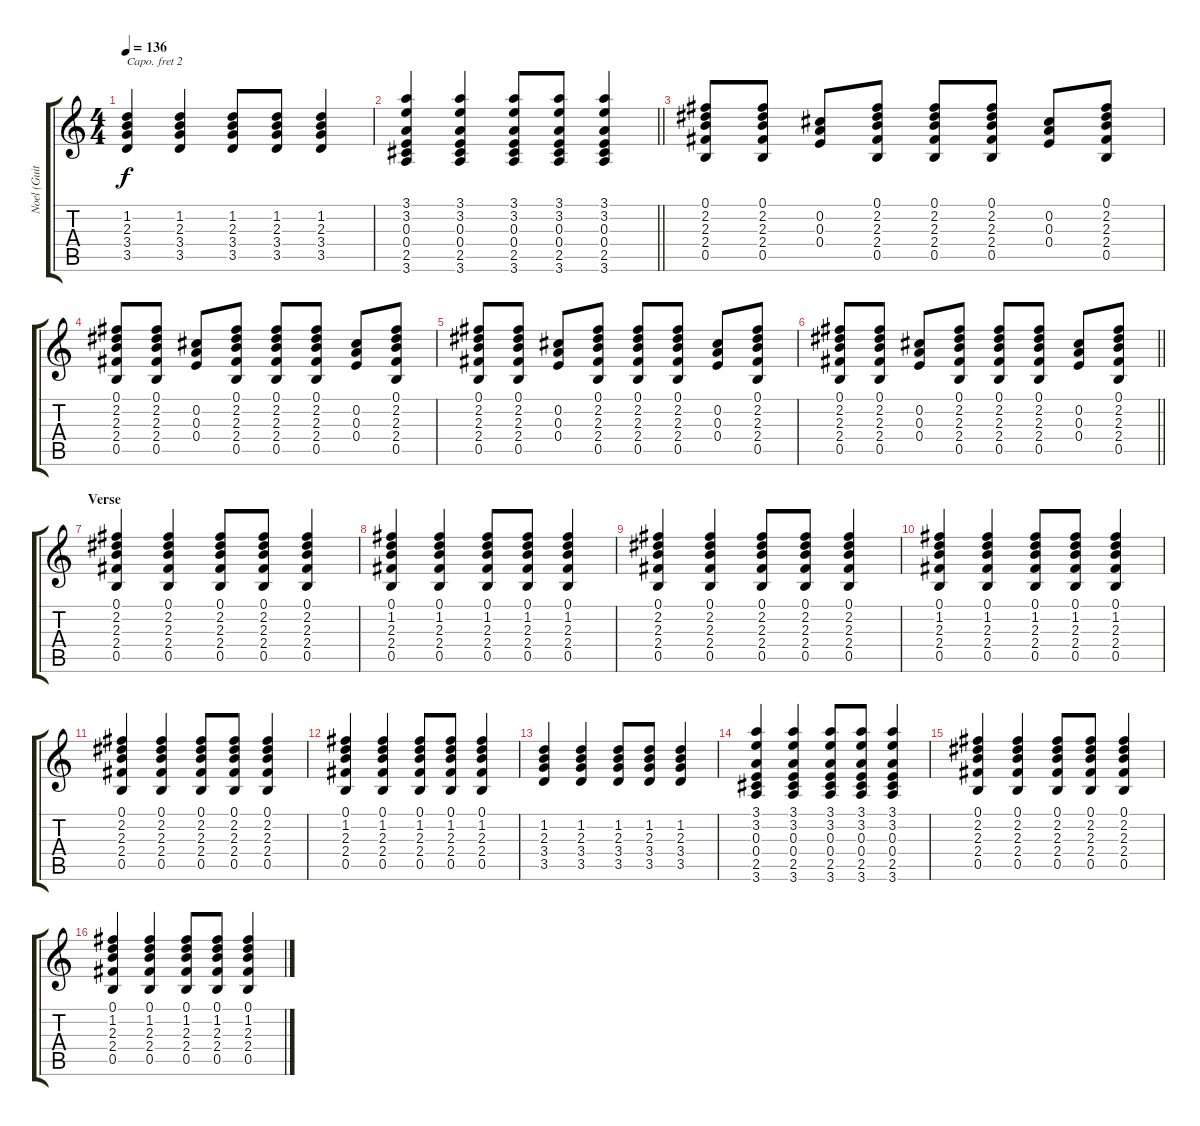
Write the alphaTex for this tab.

\track ("Noel (Guitar 1)" "Noel (Guit") {instrument overdrivenguitar}
\staff {score tabs}
\capo 2
\tuning (E4 B3 G3 D3 A2 E2) {hide}
\ts (4 4)
\tempo 136
\clef g2
\ks c
(1.2 2.3 3.4 3.5).4{dy f} (1.2 2.3 3.4 3.5).4 (1.2 2.3 3.4 3.5).8 (1.2 2.3 3.4 3.5).8 (1.2 2.3 3.4 3.5).4 |
\barLineRight lightlight
(3.1 3.2 0.3 0.4 2.5 3.6).4 (3.1 3.2 0.3 0.4 2.5 3.6).4 (3.1 3.2 0.3 0.4 2.5 3.6).8 (3.1 3.2 0.3 0.4 2.5 3.6).8 (3.1 3.2 0.3 0.4 2.5 3.6).4 |
(0.1 2.2 2.3 2.4 0.5).8 (0.1 2.2 2.3 2.4 0.5).8 (0.2 0.3 0.4).8 (0.1 2.2 2.3 2.4 0.5).8 (0.1 2.2 2.3 2.4 0.5).8 (0.1 2.2 2.3 2.4 0.5).8 (0.2 0.3 0.4).8 (0.1 2.2 2.3 2.4 0.5).8 |
(0.1 2.2 2.3 2.4 0.5).8 (0.1 2.2 2.3 2.4 0.5).8 (0.2 0.3 0.4).8 (0.1 2.2 2.3 2.4 0.5).8 (0.1 2.2 2.3 2.4 0.5).8 (0.1 2.2 2.3 2.4 0.5).8 (0.2 0.3 0.4).8 (0.1 2.2 2.3 2.4 0.5).8 |
(0.1 2.2 2.3 2.4 0.5).8 (0.1 2.2 2.3 2.4 0.5).8 (0.2 0.3 0.4).8 (0.1 2.2 2.3 2.4 0.5).8 (0.1 2.2 2.3 2.4 0.5).8 (0.1 2.2 2.3 2.4 0.5).8 (0.2 0.3 0.4).8 (0.1 2.2 2.3 2.4 0.5).8 |
\barLineRight lightlight
(0.1 2.2 2.3 2.4 0.5).8 (0.1 2.2 2.3 2.4 0.5).8 (0.2 0.3 0.4).8 (0.1 2.2 2.3 2.4 0.5).8 (0.1 2.2 2.3 2.4 0.5).8 (0.1 2.2 2.3 2.4 0.5).8 (0.2 0.3 0.4).8 (0.1 2.2 2.3 2.4 0.5).8 |
\section ("" "Verse")
(0.1 2.2 2.3 2.4 0.5).4 (0.1 2.2 2.3 2.4 0.5).4 (0.1 2.2 2.3 2.4 0.5).8 (0.1 2.2 2.3 2.4 0.5).8 (0.1 2.2 2.3 2.4 0.5).4 |
(0.1 1.2 2.3 2.4 0.5).4 (0.1 1.2 2.3 2.4 0.5).4 (0.1 1.2 2.3 2.4 0.5).8 (0.1 1.2 2.3 2.4 0.5).8 (0.1 1.2 2.3 2.4 0.5).4 |
(0.1 2.2 2.3 2.4 0.5).4 (0.1 2.2 2.3 2.4 0.5).4 (0.1 2.2 2.3 2.4 0.5).8 (0.1 2.2 2.3 2.4 0.5).8 (0.1 2.2 2.3 2.4 0.5).4 |
(0.1 1.2 2.3 2.4 0.5).4 (0.1 1.2 2.3 2.4 0.5).4 (0.1 1.2 2.3 2.4 0.5).8 (0.1 1.2 2.3 2.4 0.5).8 (0.1 1.2 2.3 2.4 0.5).4 |
(0.1 2.2 2.3 2.4 0.5).4 (0.1 2.2 2.3 2.4 0.5).4 (0.1 2.2 2.3 2.4 0.5).8 (0.1 2.2 2.3 2.4 0.5).8 (0.1 2.2 2.3 2.4 0.5).4 |
(0.1 1.2 2.3 2.4 0.5).4 (0.1 1.2 2.3 2.4 0.5).4 (0.1 1.2 2.3 2.4 0.5).8 (0.1 1.2 2.3 2.4 0.5).8 (0.1 1.2 2.3 2.4 0.5).4 |
(1.2 2.3 3.4 3.5).4 (1.2 2.3 3.4 3.5).4 (1.2 2.3 3.4 3.5).8 (1.2 2.3 3.4 3.5).8 (1.2 2.3 3.4 3.5).4 |
(3.1 3.2 0.3 0.4 2.5 3.6).4 (3.1 3.2 0.3 0.4 2.5 3.6).4 (3.1 3.2 0.3 0.4 2.5 3.6).8 (3.1 3.2 0.3 0.4 2.5 3.6).8 (3.1 3.2 0.3 0.4 2.5 3.6).4 |
(0.1 2.2 2.3 2.4 0.5).4 (0.1 2.2 2.3 2.4 0.5).4 (0.1 2.2 2.3 2.4 0.5).8 (0.1 2.2 2.3 2.4 0.5).8 (0.1 2.2 2.3 2.4 0.5).4 |
(0.1 1.2 2.3 2.4 0.5).4 (0.1 1.2 2.3 2.4 0.5).4 (0.1 1.2 2.3 2.4 0.5).8 (0.1 1.2 2.3 2.4 0.5).8 (0.1 1.2 2.3 2.4 0.5).4
